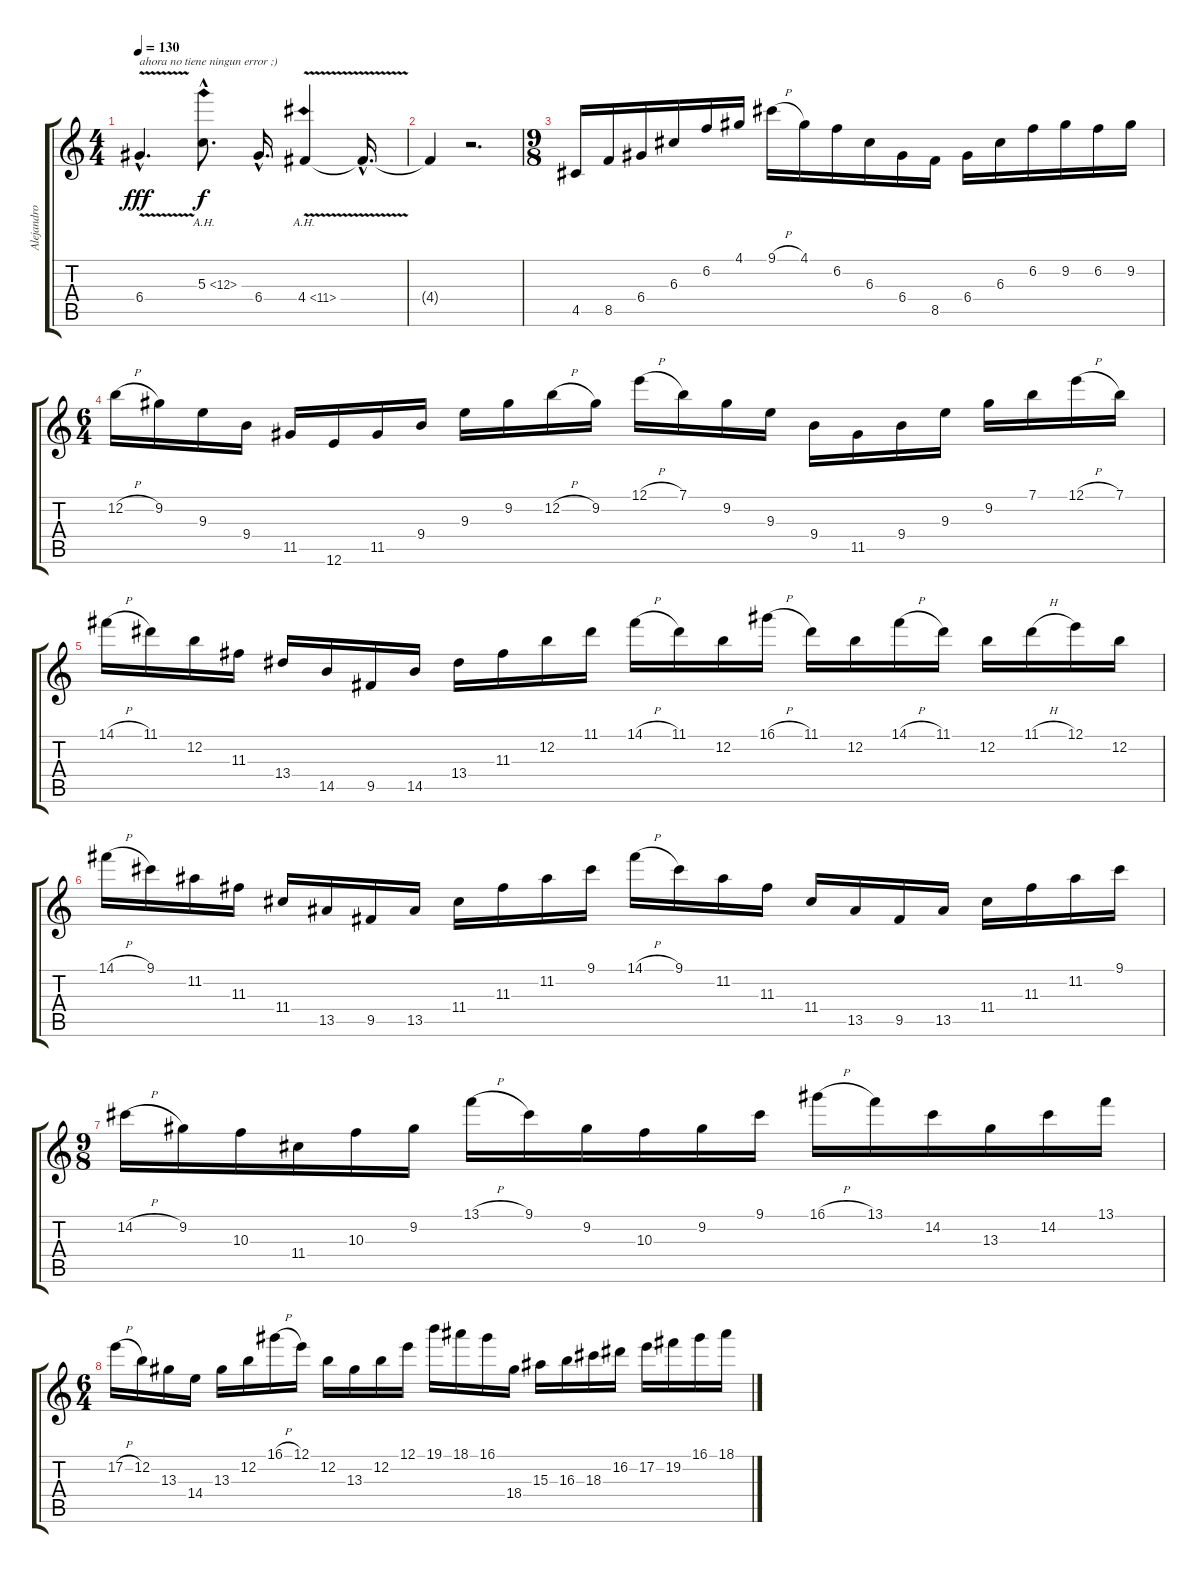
\track ("Alejandro" "Alejandro") {instrument distortionguitar}
\staff {score tabs}
\tuning (E4 B3 G3 D3 A2 E2) {hide}
\ts (4 4)
\tempo 130
\clef g2
\ks c
6.4{v hac}.4{d txt "ahora no tiene ningun error ;)" dy fff instrument distortionguitar} 5.3{ah 7 hac}.8{d dy f} 6.4{hac}.16{d} 4.4{ah 7 v}.4 4.4{hac t}.16{d} |
4.4{t}.4 r.2{d} |
\ts (9 8)
4.5.16 8.5.16 6.4.16 6.3.16 6.2.16 4.1.16 9.1{h}.16 4.1.16 6.2.16 6.3.16 6.4.16 8.5.16 6.4.16 6.3.16 6.2.16 9.2.16 6.2.16 9.2.16 |
\ts (6 4)
12.2{h}.16 9.2.16 9.3.16 9.4.16 11.5.16 12.6.16 11.5.16 9.4.16 9.3.16 9.2.16 12.2{h}.16 9.2.16 12.1{h}.16 7.1.16 9.2.16 9.3.16 9.4.16 11.5.16 9.4.16 9.3.16 9.2.16 7.1.16 12.1{h}.16 7.1.16 |
14.1{h}.16 11.1.16 12.2.16 11.3.16 13.4.16 14.5.16 9.5.16 14.5.16 13.4.16 11.3.16 12.2.16 11.1.16 14.1{h}.16 11.1.16 12.2.16 16.1{h}.16 11.1.16 12.2.16 14.1{h}.16 11.1.16 12.2.16 11.1{h}.16 12.1.16 12.2.16 |
14.1{h}.16 9.1.16 11.2.16 11.3.16 11.4.16 13.5.16 9.5.16 13.5.16 11.4.16 11.3.16 11.2.16 9.1.16 14.1{h}.16 9.1.16 11.2.16 11.3.16 11.4.16 13.5.16 9.5.16 13.5.16 11.4.16 11.3.16 11.2.16 9.1.16 |
\ts (9 8)
14.2{h}.16 9.2.16 10.3.16 11.4.16 10.3.16 9.2.16 13.1{h}.16 9.1.16 9.2.16 10.3.16 9.2.16 9.1.16 16.1{h}.16 13.1.16 14.2.16 13.3.16 14.2.16 13.1.16 |
\ts (6 4)
17.2{h}.16 12.2.16 13.3.16 14.4.16 13.3.16 12.2.16 16.1{h}.16 12.1.16 12.2.16 13.3.16 12.2.16 12.1.16 19.1.16 18.1.16 16.1.16 18.4.16 15.3.16 16.3.16 18.3.16 16.2.16 17.2.16 19.2.16 16.1.16 18.1.16
